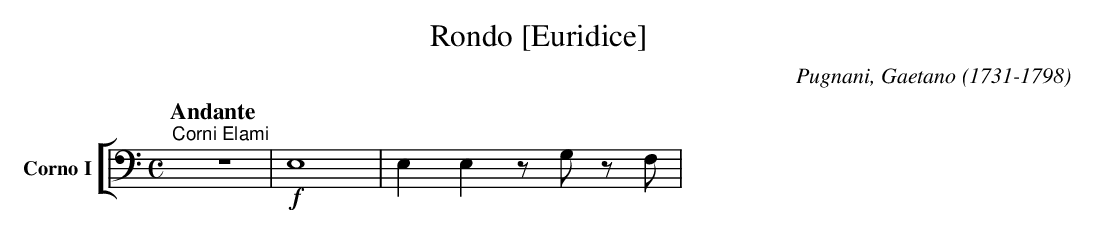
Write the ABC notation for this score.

X:1
T:Rondo [Euridice]
C:Pugnani, Gaetano (1731-1798)
M:C
L:1/4
K:E
V: 1 clef=alto name="Corno I" sname="Cor.I"
%%staves [( 1 )]
"^Corni Elami" [Q:"Andante"] [K:bass] [K:C] Z | !f! E,4 | E,E, z/G,/ z/F,/ | \
